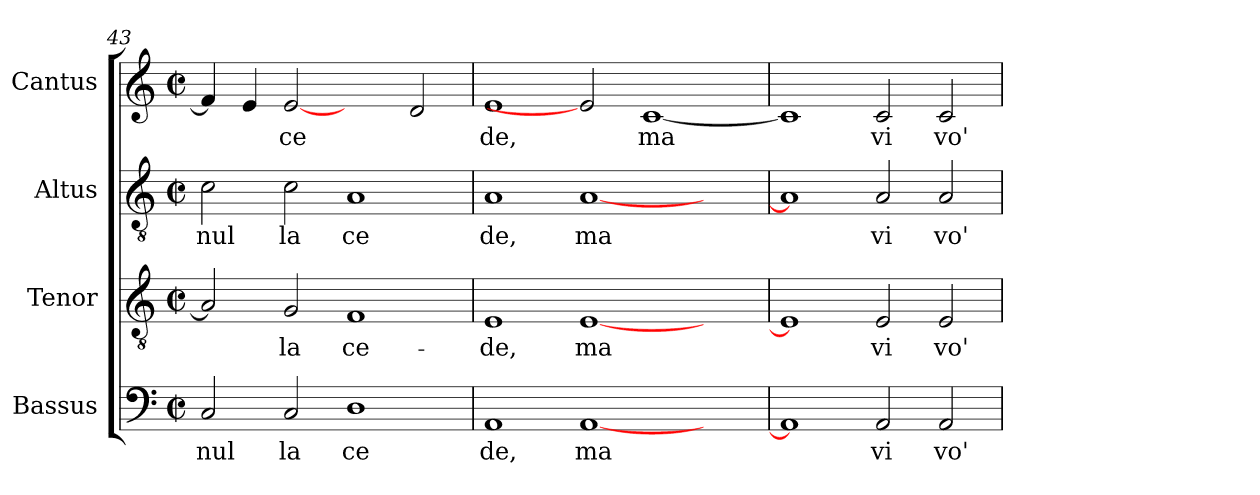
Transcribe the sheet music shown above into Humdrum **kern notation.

**kern	**text	**kern	**text	**kern	**text	**kern	**text
*part4	*part4	*part3	*part3	*part2	*part2	*part1	*part1
*staff4	*staff4	*staff3	*staff3	*staff2	*staff2	*staff1	*staff1
*I"Bassus	*	*I"Tenor	*	*I"Altus	*	*I"Cantus	*
*clefF4	*	*clefGv2	*	*clefGv2	*	*clefG2	*
*M2/2	*	*M2/2	*	*M2/2	*	*M2/2	*
*met(c|)	*	*met(c|)	*	*met(c|)	*	*met(c|)	*
=43	=43	=43	=43	=43	=43	=43	=43
!	!LO:LY:b:cj	!	!	!	!LO:LY:b:cj	!	!
2C/	nul	2A/]	.	2c\	nul	4f/]	.
.	.	.	.	.	.	4e/	.
!	!LO:LY:b:cj	!	!LO:LY:b:cj	!	!LO:LY:b:cj	!	!LO:LY:b:cj
2C/	la	2G/	-la	2c\	la	[2e	ce
!	!LO:LY:b:cj	!	!LO:LY:b:cj	!	!LO:LY:b:cj	!	!
1D	ce	1F	ce-	1A	ce	2ryy	.
.	.	.	.	.	.	2d/	.
!!LO:PB:g=z
=44	=44	=44	=44	=44	=44	=44	=44
!	!LO:LY:b:cj	!	!LO:LY:b:cj	!	!LO:LY:b:cj	!	!LO:LY:b:cj
1AA	de,	1E	-de,	1A	de,	1e	de,
!	!LO:LY:b:cj	!	!LO:LY:b:cj	!	!LO:LY:b:cj	!	!
[<1AA	ma	[<1E	ma	[<1A	ma	2e]	.
!	!	!	!	!	!	!	!LO:LY:b:cj
.	.	.	.	.	.	[<1c	ma
2ryy	.	2ryy	.	2ryy	.	.	.
=45	=45	=45	=45	=45	=45	=45	=45
1AA]	.	1E]	.	1A]	.	1c]	.
!	!LO:LY:b:cj	!	!LO:LY:b:cj	!	!LO:LY:b:cj	!	!LO:LY:b:cj
2AA/	vi	2E/	vi	2A/	vi	2c/	vi
!	!LO:LY:b:cj	!	!LO:LY:b:cj	!	!LO:LY:b:cj	!	!LO:LY:b:cj
2AA/	vo'	2E/	vo'	2A/	vo'	2c/	vo'
=	=	=	=	=	=	=	=
*-	*-	*-	*-	*-	*-	*-	*-
